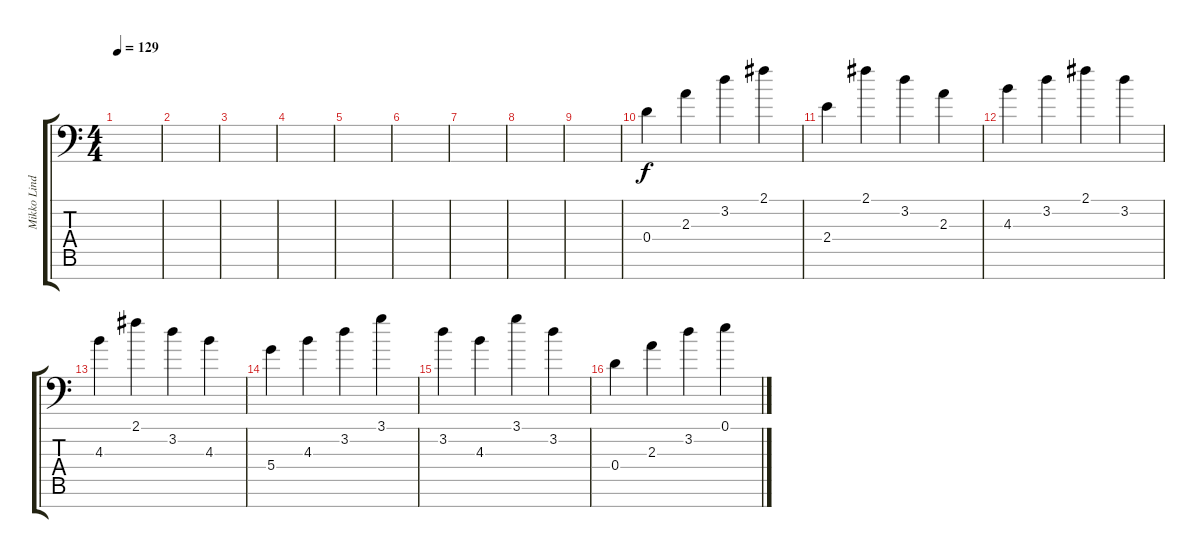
\track ("Mikko Lindström" "Mikko Lind") {instrument acousticguitarsteel}
\staff {score tabs}
\tuning (E4 B3 G3 D3 A2 E2 C-1) {hide}
\ts (4 4)
\tempo 129
\clef f4
\ks c
|
|
|
|
|
|
|
|
|
0.4.4 2.3.4 3.2.4 2.1.4 |
2.4.4 2.1.4 3.2.4 2.3.4 |
4.3.4 3.2.4 2.1.4 3.2.4 |
4.3.4 2.1.4 3.2.4 4.3.4 |
5.4.4 4.3.4 3.2.4 3.1.4 |
3.2.4 4.3.4 3.1.4 3.2.4 |
0.4.4 2.3.4 3.2.4 0.1.4
